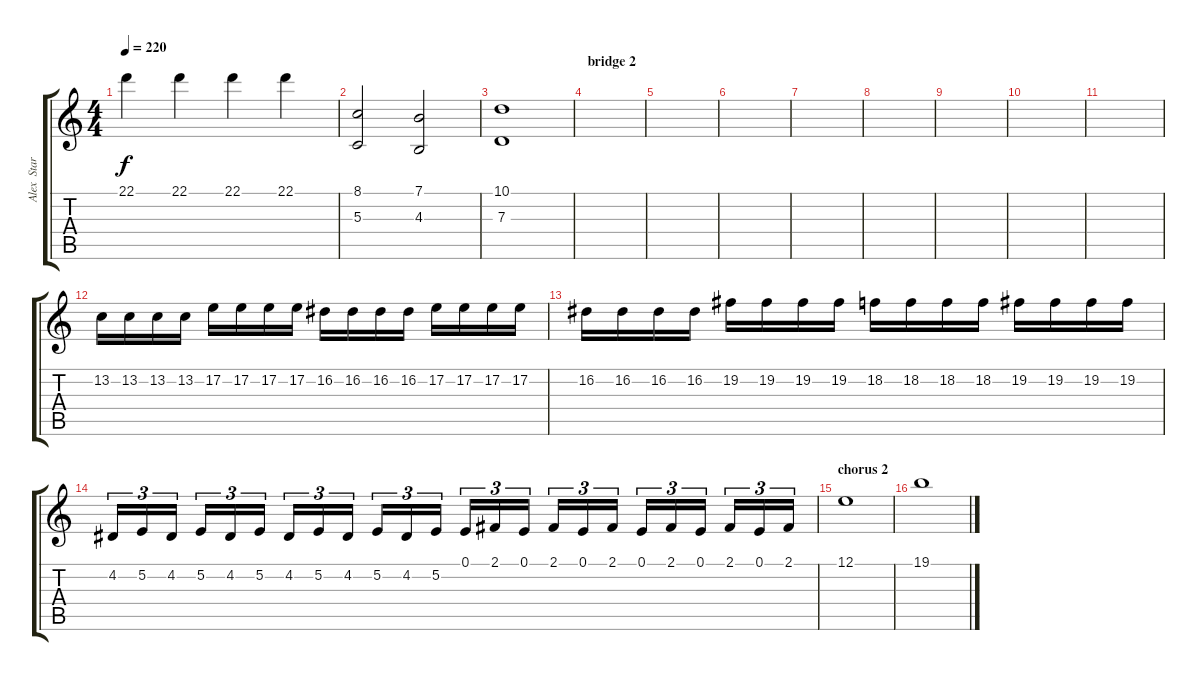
\track ("Alex  Staropoli " "Alex  Star") {instrument stringensemble1}
\staff {score tabs}
\tuning (E4 B3 G3 D3 A2 E2) {hide}
\ts (4 4)
\tempo 220
\clef g2
\ks c
22.1.4{dy f} 22.1.4 22.1.4 22.1.4 |
(8.1 5.3).2 (7.1 4.3).2 |
(10.1 7.3).1 |
\section ("" "bridge 2")
|
|
|
|
|
|
|
|
13.2.16{volume 14} 13.2.16 13.2.16 13.2.16 17.2.16 17.2.16 17.2.16 17.2.16 16.2.16 16.2.16 16.2.16 16.2.16 17.2.16 17.2.16 17.2.16 17.2.16 |
16.2.16 16.2.16 16.2.16 16.2.16 19.2.16 19.2.16 19.2.16 19.2.16 18.2.16 18.2.16 18.2.16 18.2.16 19.2.16 19.2.16 19.2.16 19.2.16 |
4.2.16{tu (3 2) volume 9 instrument harpsichord} 5.2.16{tu (3 2)} 4.2.16{tu (3 2)} 5.2.16{tu (3 2)} 4.2.16{tu (3 2)} 5.2.16{tu (3 2)} 4.2.16{tu (3 2)} 5.2.16{tu (3 2)} 4.2.16{tu (3 2)} 5.2.16{tu (3 2)} 4.2.16{tu (3 2)} 5.2.16{tu (3 2)} 0.1.16{tu (3 2)} 2.1.16{tu (3 2)} 0.1.16{tu (3 2)} 2.1.16{tu (3 2)} 0.1.16{tu (3 2)} 2.1.16{tu (3 2)} 0.1.16{tu (3 2)} 2.1.16{tu (3 2)} 0.1.16{tu (3 2)} 2.1.16{tu (3 2)} 0.1.16{tu (3 2)} 2.1.16{tu (3 2)} |
\section ("" "chorus 2")
12.1.1{volume 13 instrument stringensemble1} |
19.1.1
